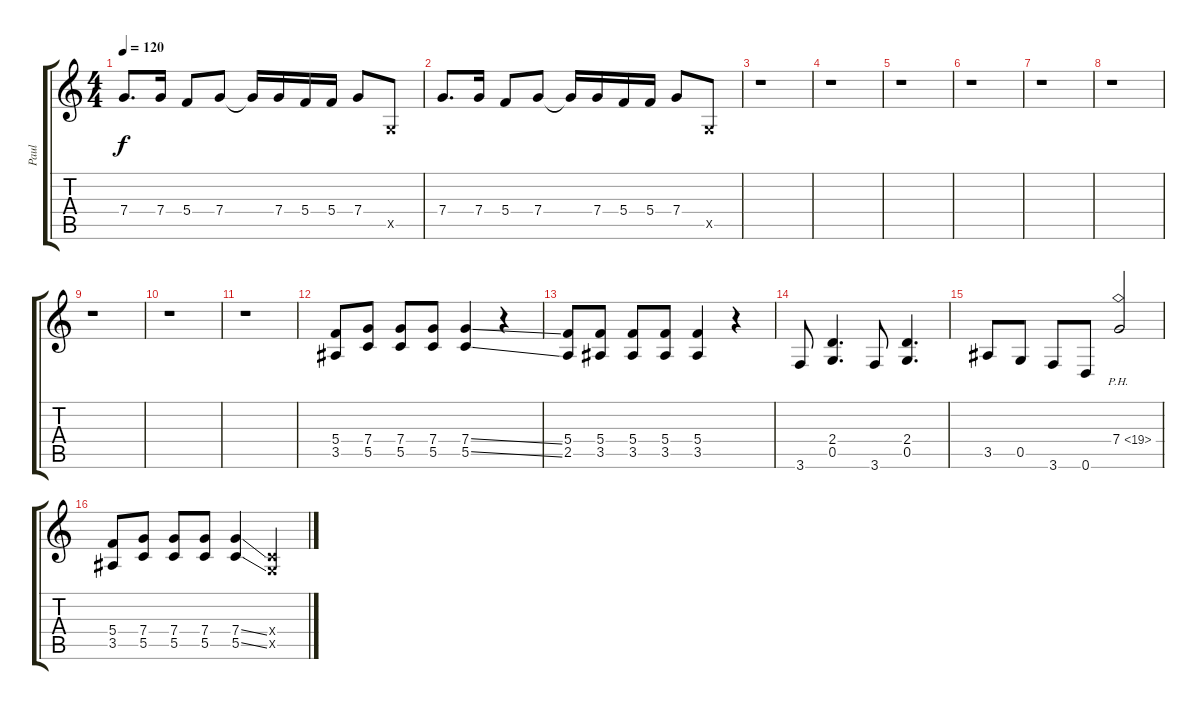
\track ("Paul" "Paul") {instrument distortionguitar}
\staff {score tabs}
\tuning (D4 A3 F3 C3 G2 D2) {hide}
\ts (4 4)
\tempo 120
\clef g2
\ks c
7.4.8{d dy f} 7.4.16 5.4.8 7.4.8 7.4{t}.16 7.4.16 5.4.16 5.4.16 7.4.8 0.5{x}.8 |
7.4.8{d} 7.4.16 5.4.8 7.4.8 7.4{t}.16 7.4.16 5.4.16 5.4.16 7.4.8 0.5{x}.8 |
r.1 |
r.1 |
r.1 |
r.1 |
r.1 |
r.1 |
r.1 |
r.1 |
r.1 |
(5.4 3.5).8 (7.4 5.5).8 (7.4 5.5).8 (7.4 5.5).8 (7.4{ss} 5.5{ss}).4 r.4 |
(5.4 2.5).8 (5.4 3.5).8 (5.4 3.5).8 (5.4 3.5).8 (5.4 3.5).4 r.4 |
3.6.8 (2.4 0.5).4{d} 3.6.8 (2.4 0.5).4{d} |
3.5.8 0.5.8 3.6.8 0.6.8 7.4{ph 12}.2 |
(5.4 3.5).8 (7.4 5.5).8 (7.4 5.5).8 (7.4 5.5).8 (7.4{ss} 5.5{ss}).4 (0.4{x} 0.5{x}).4
